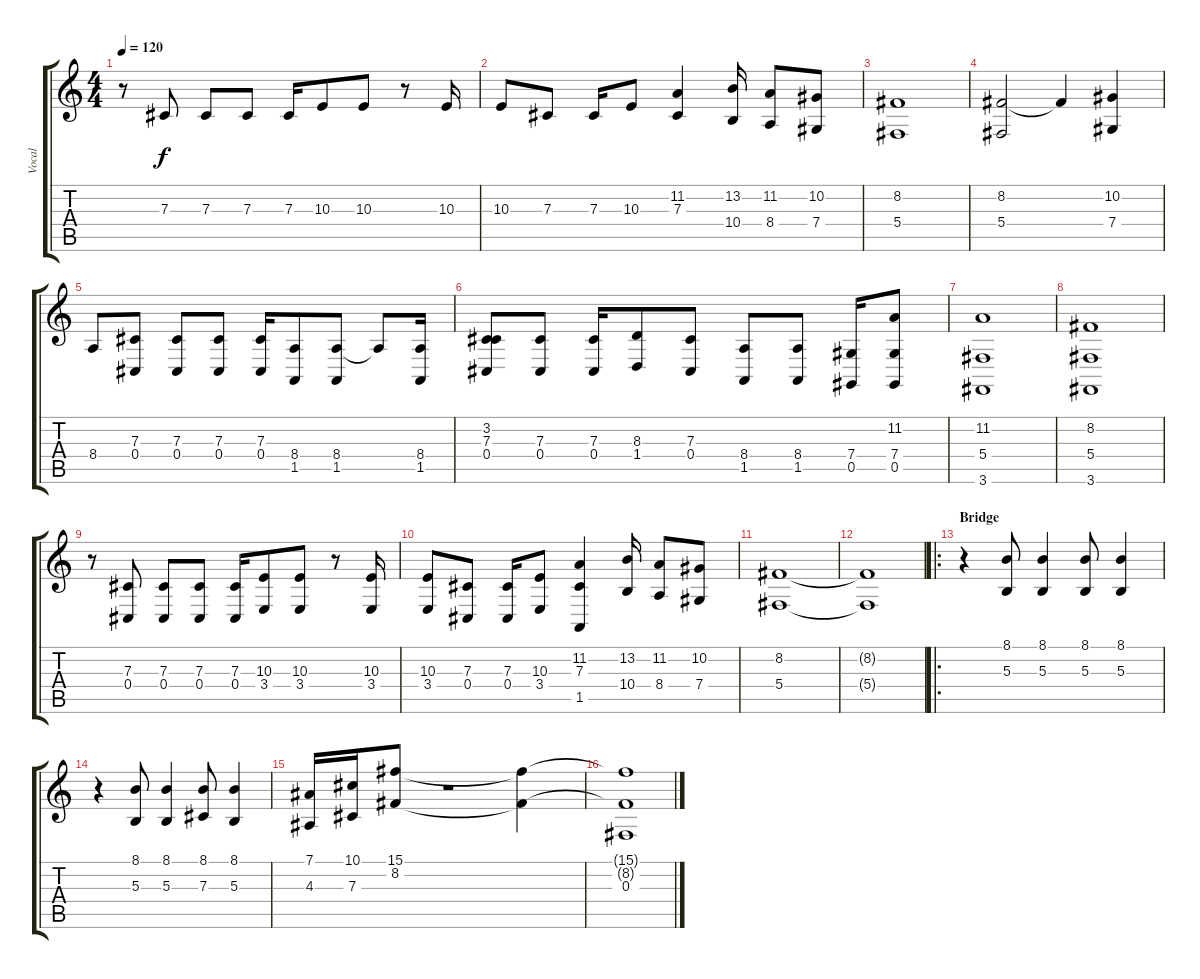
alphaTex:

\track ("Vocal" "Vocal") {instrument flute}
\staff {score tabs}
\tuning (Eb4 Bb3 Gb3 Db3 Ab2 Eb2) {hide}
\ts (4 4)
\tempo 120
\clef g2
\ks c
r.8{dy f} 7.3.8 7.3.8 7.3.8 7.3.16 10.3.8 10.3.8 r.8 10.3.16 |
10.3.8 7.3.8 7.3.16 10.3.8 (11.2 7.3).4 (13.2 10.4).16 (11.2 8.4).8 (10.2 7.4).8 |
(8.2 5.4).1 |
(8.2 5.4).2 8.2{t}.4 (10.2 7.4).4 |
8.4.8 (7.3 0.4).8 (7.3 0.4).8 (7.3 0.4).8 (7.3 0.4).16 (8.4 1.5).8 (8.4 1.5).8 8.4{t}.8 (8.4 1.5).16 |
(3.2 7.3 0.4).8 (7.3 0.4).8 (7.3 0.4).16 (8.3 1.4).8 (7.3 0.4).8 (8.4 1.5).8 (8.4 1.5).8 (7.4 0.5).16 (11.2 7.4 0.5).8 |
(11.2 5.4 3.6).1 |
(8.2 5.4 3.6).1 |
r.8 (7.3 0.4).8 (7.3 0.4).8 (7.3 0.4).8 (7.3 0.4).16 (10.3 3.4).8 (10.3 3.4).8 r.8 (10.3 3.4).16 |
(10.3 3.4).8 (7.3 0.4).8 (7.3 0.4).16 (10.3 3.4).8 (11.2 7.3 1.5).4 (13.2 10.4).16 (11.2 8.4).8 (10.2 7.4).8 |
(8.2 5.4).1 |
(8.2{t} 5.4{t}).1 |
\ro
\section ("" "Bridge")
r.4 (8.1 5.3).8 (8.1 5.3).4 (8.1 5.3).8 (8.1 5.3).4 |
r.4 (8.1 5.3).8 (8.1 5.3).4 (8.1 7.3).8 (8.1 5.3).4 |
(7.1 4.3).16 (10.1 7.3).16 (15.1 8.2).8 r.2 (15.1{t} 8.2{t}).4 |
(15.1{t} 8.2{t} 0.3).1
